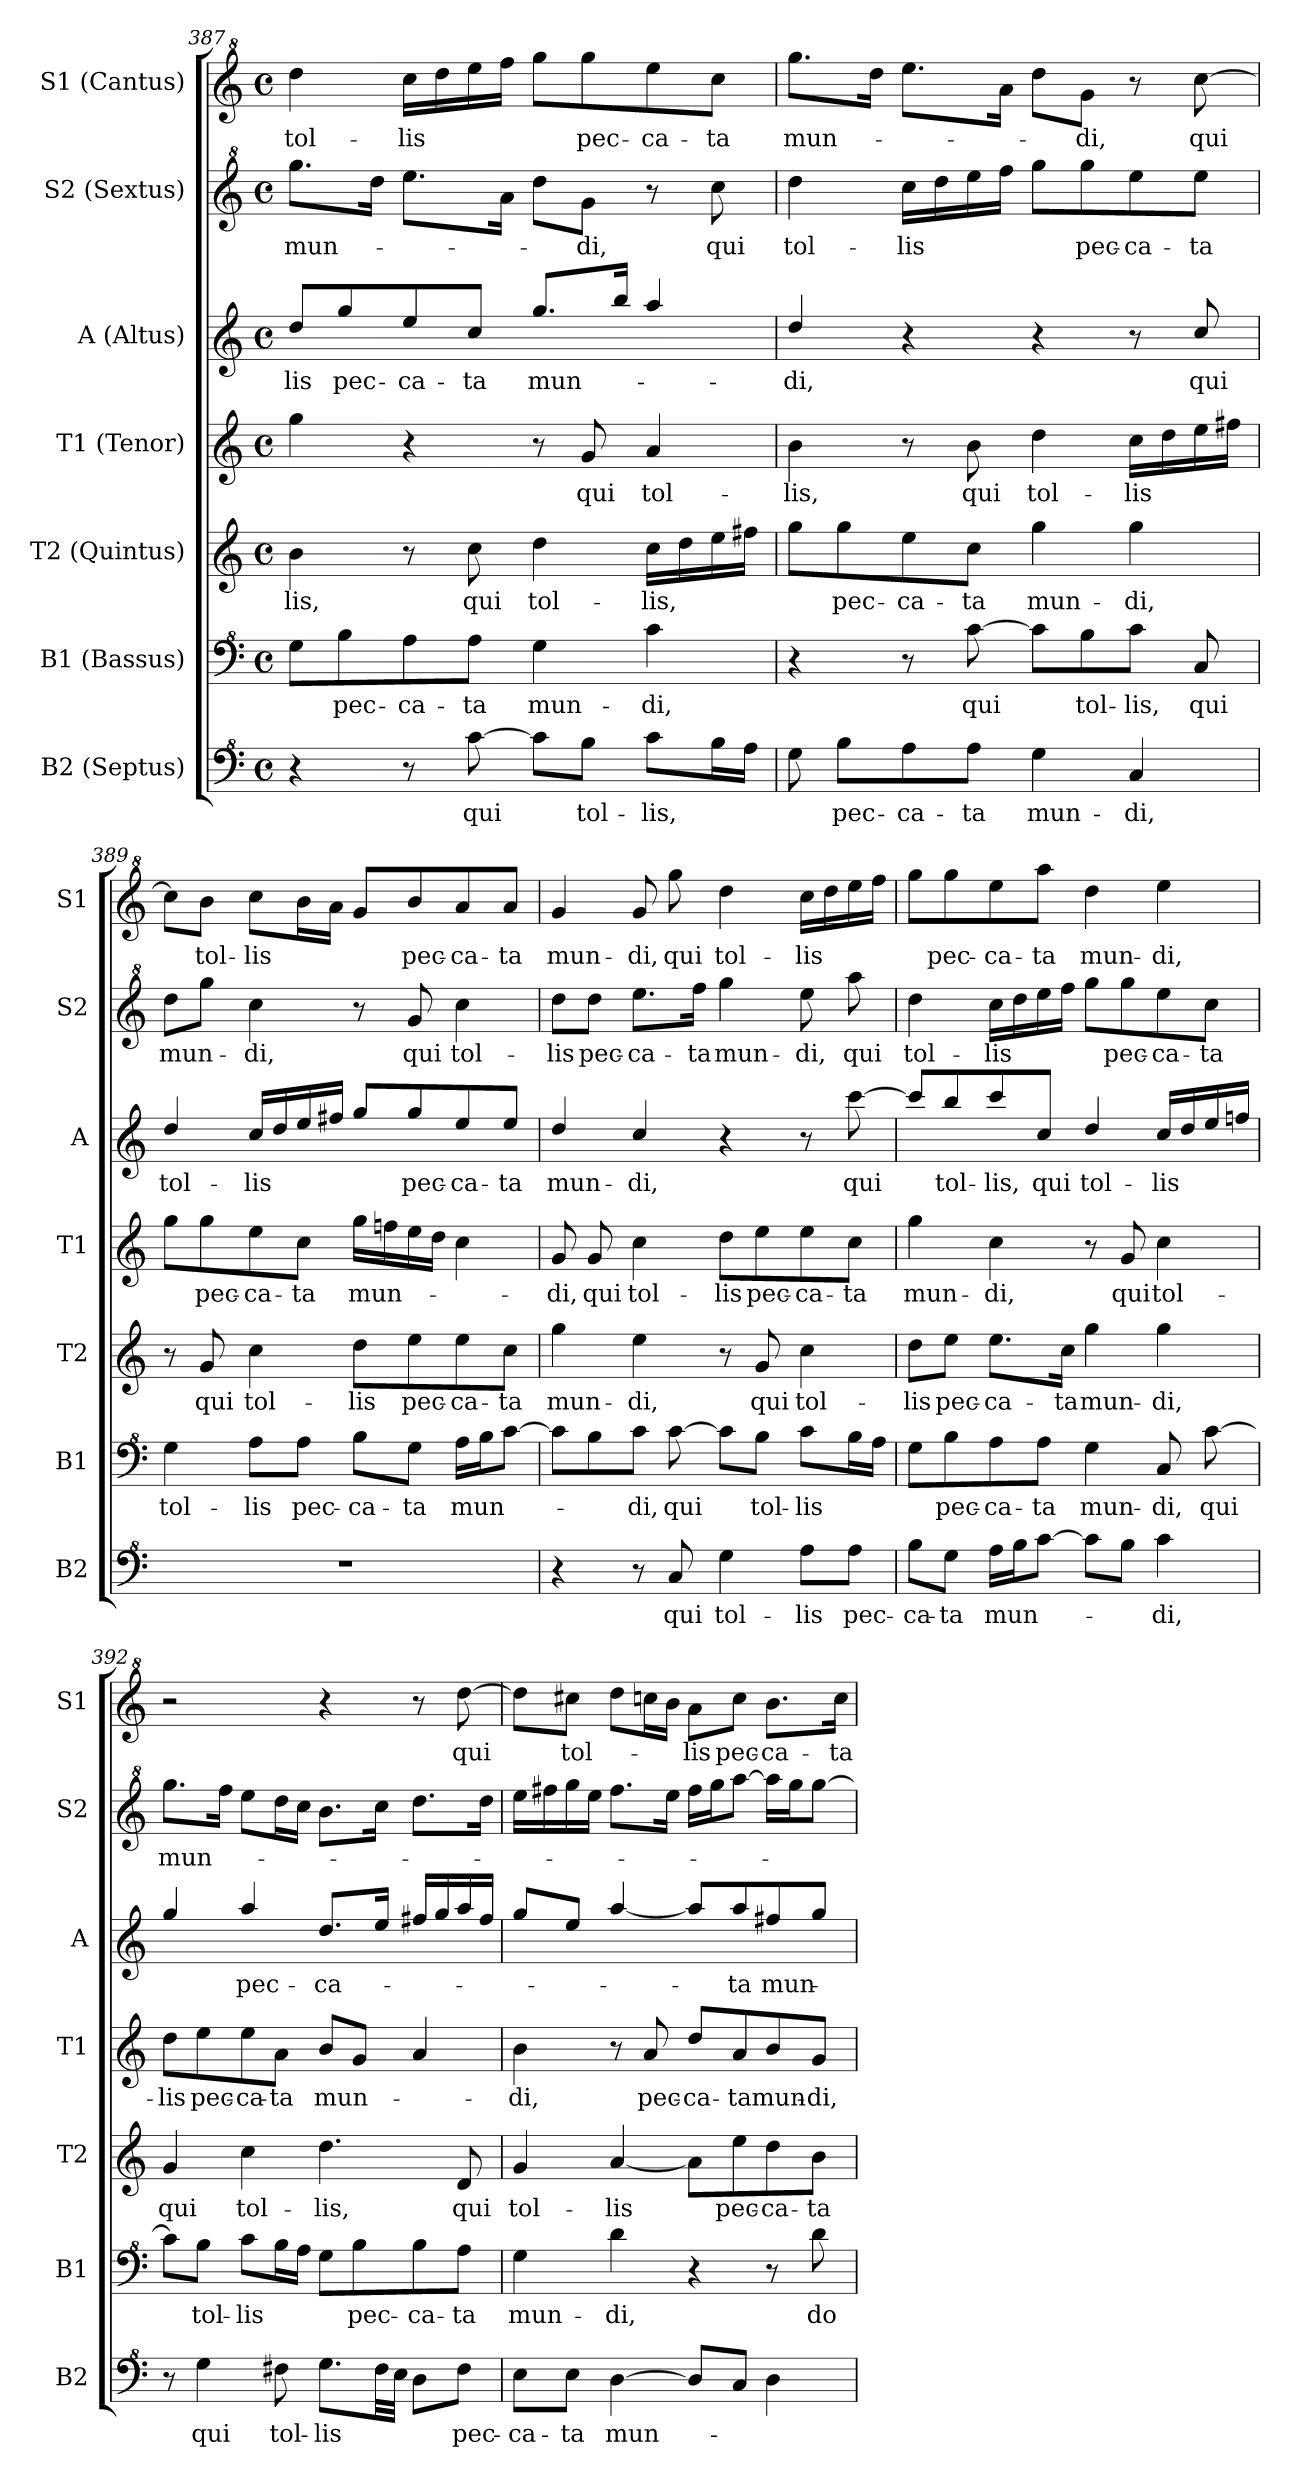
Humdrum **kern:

**kern	**text	**kern	**text	**kern	**text	**kern	**text	**kern	**text	**kern	**text	**kern	**text
*part7	*part7	*part6	*part6	*part5	*part5	*part4	*part4	*part3	*part3	*part2	*part2	*part1	*part1
*staff7	*staff7	*staff6	*staff6	*staff5	*staff5	*staff4	*staff4	*staff3	*staff3	*staff2	*staff2	*staff1	*staff1
*I"B2 (Septus)	*	*I"B1 (Bassus)	*	*I"T2 (Quintus)	*	*I"T1 (Tenor)	*	*I"A (Altus)	*	*I"S2 (Sextus)	*	*I"S1 (Cantus)	*
*I'B2	*	*I'B1	*	*I'T2	*	*I'T1	*	*I'A	*	*I'S2	*	*I'S1	*
!!LO:LB:g=z
*clefF^4	*	*clefF^4	*	*clefG2	*	*clefG2	*	*clefG2	*	*clefG^2	*	*clefG^2	*
*k[]	*	*k[]	*	*k[]	*	*k[]	*	*k[]	*	*k[]	*	*k[]	*
*M4/4	*	*M4/4	*	*M4/4	*	*M4/4	*	*M4/4	*	*M4/4	*	*M4/4	*
*met(c)	*	*met(c)	*	*met(c)	*	*met(c)	*	*met(c)	*	*met(c)	*	*met(c)	*
=387	=387	=387	=387	=387	=387	=387	=387	=387	=387	=387	=387	=387	=387
!	!	!	!	!	!LO:LY:b	!	!	!	!LO:LY:b	!	!LO:LY:b	!	!LO:LY:b
4r	.	8g\L	.	4b\	-lis,	4gg\	.	8dd/L	-lis	8.ggg\L	mun-	4ddd\	tol-
!	!	!	!LO:LY:b	!	!	!	!	!	!LO:LY:b	!	!	!	!
.	.	8b\	pec-	.	.	.	.	8gg/	pec-	.	.	.	.
.	.	.	.	.	.	.	.	.	.	16ddd\Jk	.	.	.
!	!	!	!LO:LY:b	!	!	!	!	!	!LO:LY:b	!	!	!	!LO:LY:b
8r	.	8a\	-ca-	8r	.	4r	.	8ee/	-ca-	8.eee\L	.	16ccc\LL	-lis
.	.	.	.	.	.	.	.	.	.	.	.	16ddd\	.
!	!LO:LY:b	!	!LO:LY:b	!	!LO:LY:b	!	!	!	!LO:LY:b	!	!	!	!
[8cc\	qui	8a\J	-ta	8cc\	qui	.	.	8cc/J	-ta	.	.	16eee\	.
.	.	.	.	.	.	.	.	.	.	16aa\Jk	.	16fff\JJ	.
!	!	!	!LO:LY:b	!	!LO:LY:b	!	!	!	!LO:LY:b	!	!	!	!
8cc\L]	.	4g\	mun-	4dd\	tol-	8r	.	8.gg/L	mun-	8ddd\L	.	8ggg\L	.
!	!LO:LY:b	!	!	!	!	!	!LO:LY:b	!	!	!	!LO:LY:b	!	!LO:LY:b
8b\J	tol-	.	.	.	.	8g/	qui	.	.	8gg\J	-di,	8ggg\	pec-
.	.	.	.	.	.	.	.	16bb/Jk	.	.	.	.	.
!	!LO:LY:b	!	!LO:LY:b	!	!LO:LY:b	!	!LO:LY:b	!	!	!	!	!	!LO:LY:b
8cc\L	-lis,	4cc\	-di,	16cc\LL	-lis,	4a/	tol-	4aa/	.	8r	.	8eee\	-ca-
.	.	.	.	16dd\	.	.	.	.	.	.	.	.	.
!	!	!	!	!	!	!	!	!	!	!	!LO:LY:b	!	!LO:LY:b
16b\L	.	.	.	16ee\	.	.	.	.	.	8ccc\	qui	8ccc\J	-ta
16a\JJ	.	.	.	16ff#X\JJ	.	.	.	.	.	.	.	.	.
=388	=388	=388	=388	=388	=388	=388	=388	=388	=388	=388	=388	=388	=388
!	!	!	!	!	!	!	!LO:LY:b	!	!LO:LY:b	!	!LO:LY:b	!	!LO:LY:b
8g\	.	4r	.	8gg\L	.	4b\	-lis,	4dd/	-di,	4ddd\	tol-	8.ggg\L	mun-
!	!LO:LY:b	!	!	!	!LO:LY:b	!	!	!	!	!	!	!	!
8b\L	pec-	.	.	8gg\	pec-	.	.	.	.	.	.	.	.
.	.	.	.	.	.	.	.	.	.	.	.	16ddd\Jk	.
!	!LO:LY:b	!	!	!	!LO:LY:b	!	!	!	!	!	!LO:LY:b	!	!
8a\	-ca-	8r	.	8ee\	-ca-	8r	.	4r	.	16ccc\LL	-lis	8.eee\L	.
.	.	.	.	.	.	.	.	.	.	16ddd\	.	.	.
!	!LO:LY:b	!	!LO:LY:b	!	!LO:LY:b	!	!LO:LY:b	!	!	!	!	!	!
8a\J	-ta	[8cc\	qui	8cc\J	-ta	8b\	qui	.	.	16eee\	.	.	.
.	.	.	.	.	.	.	.	.	.	16fff\JJ	.	16aa\Jk	.
!	!LO:LY:b	!	!	!	!LO:LY:b	!	!LO:LY:b	!	!	!	!	!	!
4g\	mun-	8cc\L]	.	4gg\	mun-	4dd\	tol-	4r	.	8ggg\L	.	8ddd\L	.
!	!	!	!LO:LY:b	!	!	!	!	!	!	!	!LO:LY:b	!	!LO:LY:b
.	.	8b\	tol-	.	.	.	.	.	.	8ggg\	pec-	8gg\J	-di,
!	!LO:LY:b	!	!LO:LY:b	!	!LO:LY:b	!	!LO:LY:b	!	!	!	!LO:LY:b	!	!
4c/	-di,	8cc\J	-lis,	4gg\	-di,	16cc\LL	-lis	8r	.	8eee\	-ca-	8r	.
.	.	.	.	.	.	16dd\	.	.	.	.	.	.	.
!	!	!	!LO:LY:b	!	!	!	!	!	!LO:LY:b	!	!LO:LY:b	!	!LO:LY:b
.	.	8c/	qui	.	.	16ee\	.	8cc/	qui	8eee\J	-ta	[8ccc\	qui
.	.	.	.	.	.	16ff#X\JJ	.	.	.	.	.	.	.
=389	=389	=389	=389	=389	=389	=389	=389	=389	=389	=389	=389	=389	=389
!	!	!	!LO:LY:b	!	!	!	!	!	!LO:LY:b	!	!LO:LY:b	!	!
1r	.	4g\	tol-	8r	.	8gg\L	.	4dd/	tol-	8ddd\L	mun-	8ccc\L]	.
!	!	!	!	!	!LO:LY:b	!	!LO:LY:b	!	!	!	!	!	!LO:LY:b
.	.	.	.	8g/	qui	8gg\	pec-	.	.	8ggg\J	.	8bb\J	tol-
!	!	!	!LO:LY:b	!	!LO:LY:b	!	!LO:LY:b	!	!LO:LY:b	!	!LO:LY:b	!	!LO:LY:b
.	.	8a\L	-lis	4cc\	tol-	8ee\	-ca-	16cc/LL	-lis	4ccc\	-di,	8ccc\L	-lis
.	.	.	.	.	.	.	.	16dd/	.	.	.	.	.
!	!	!	!LO:LY:b	!	!	!	!LO:LY:b	!	!	!	!	!	!
.	.	8a\J	pec-	.	.	8cc\J	-ta	16ee/	.	.	.	16bb\L	.
.	.	.	.	.	.	.	.	16ff#X/JJ	.	.	.	16aa\JJ	.
!	!	!	!LO:LY:b	!	!LO:LY:b	!	!LO:LY:b	!	!	!	!	!	!
.	.	8b\L	-ca-	8dd\L	-lis	16gg\LL	mun-	8gg/L	.	8r	.	8gg/L	.
.	.	.	.	.	.	16ffni\	.	.	.	.	.	.	.
!	!	!	!LO:LY:b	!	!LO:LY:b	!	!	!	!LO:LY:b	!	!LO:LY:b	!	!LO:LY:b
.	.	8g\J	-ta	8ee\	pec-	16ee\	.	8gg/	pec-	8gg/	qui	8bb/	pec-
.	.	.	.	.	.	16dd\JJ	.	.	.	.	.	.	.
!	!	!	!LO:LY:b	!	!LO:LY:b	!	!	!	!LO:LY:b	!	!LO:LY:b	!	!LO:LY:b
.	.	16a\LL	mun-	8ee\	-ca-	4cc\	.	8ee/	-ca-	4ccc\	tol-	8aa/	-ca-
.	.	16b\J	.	.	.	.	.	.	.	.	.	.	.
!	!	!	!	!	!LO:LY:b	!	!	!	!LO:LY:b	!	!	!	!LO:LY:b
.	.	[8cc\J	.	8cc\J	-ta	.	.	8ee/J	-ta	.	.	8aa/J	-ta
=390	=390	=390	=390	=390	=390	=390	=390	=390	=390	=390	=390	=390	=390
!	!	!	!	!	!LO:LY:b	!	!LO:LY:b	!	!LO:LY:b	!	!LO:LY:b	!	!LO:LY:b
4r	.	8cc\L]	.	4gg\	mun-	8g/	-di,	4dd/	mun-	8ddd\L	-lis	4gg/	mun-
!	!	!	!	!	!	!	!LO:LY:b	!	!	!	!LO:LY:b	!	!
.	.	8b\	.	.	.	8g/	qui	.	.	8ddd\J	pec-	.	.
!	!	!	!LO:LY:b	!	!LO:LY:b	!	!LO:LY:b	!	!LO:LY:b	!	!LO:LY:b	!	!LO:LY:b
8r	.	8cc\J	-di,	4ee\	-di,	4cc\	tol-	4cc/	-di,	8.eee\L	-ca-	8gg/	-di,
!	!LO:LY:b	!	!LO:LY:b	!	!	!	!	!	!	!	!	!	!LO:LY:b
8c/	qui	[8cc\	qui	.	.	.	.	.	.	.	.	8ggg\	qui
!	!	!	!	!	!	!	!	!	!	!	!LO:LY:b	!	!
.	.	.	.	.	.	.	.	.	.	16fff\Jk	-ta	.	.
!	!LO:LY:b	!	!	!	!	!	!LO:LY:b	!	!	!	!LO:LY:b	!	!LO:LY:b
4g\	tol-	8cc\L]	.	8r	.	8dd\L	-lis	4r	.	4ggg\	mun-	4ddd\	tol-
!	!	!	!LO:LY:b	!	!LO:LY:b	!	!LO:LY:b	!	!	!	!	!	!
.	.	8b\J	tol-	8g/	qui	8ee\	pec-	.	.	.	.	.	.
!	!LO:LY:b	!	!LO:LY:b	!	!LO:LY:b	!	!LO:LY:b	!	!	!	!LO:LY:b	!	!LO:LY:b
8a\L	-lis	8cc\L	-lis	4cc\	tol-	8ee\	-ca-	8r	.	8eee\	-di,	16ccc\LL	-lis
.	.	.	.	.	.	.	.	.	.	.	.	16ddd\	.
!	!LO:LY:b	!	!	!	!	!	!LO:LY:b	!	!LO:LY:b	!	!LO:LY:b	!	!
8a\J	pec-	16b\L	.	.	.	8cc\J	-ta	[8ccc\	qui	8aaa\	qui	16eee\	.
.	.	16a\JJ	.	.	.	.	.	.	.	.	.	16fff\JJ	.
!!LO:PB:g=z
=391	=391	=391	=391	=391	=391	=391	=391	=391	=391	=391	=391	=391	=391
!	!LO:LY:b	!	!	!	!LO:LY:b	!	!LO:LY:b	!	!	!	!LO:LY:b	!	!
8b\L	-ca-	8g\L	.	8dd\L	-lis	4gg\	mun-	8ccc/L]	.	4ddd\	tol-	8ggg\L	.
!	!LO:LY:b	!	!LO:LY:b	!	!LO:LY:b	!	!	!	!LO:LY:b	!	!	!	!LO:LY:b
8g\J	-ta	8b\	pec-	8ee\J	pec-	.	.	8bb/	tol-	.	.	8ggg\	pec-
!	!LO:LY:b	!	!LO:LY:b	!	!LO:LY:b	!	!LO:LY:b	!	!LO:LY:b	!	!LO:LY:b	!	!LO:LY:b
16a\LL	mun-	8a\	-ca-	8.ee\L	-ca-	4cc\	-di,	8ccc/	-lis,	16ccc\LL	-lis	8eee\	-ca-
16b\J	.	.	.	.	.	.	.	.	.	16ddd\	.	.	.
!	!	!	!LO:LY:b	!	!	!	!	!	!LO:LY:b	!	!	!	!LO:LY:b
[8cc\J	.	8a\J	-ta	.	.	.	.	8cc/J	qui	16eee\	.	8aaa\J	-ta
!	!	!	!	!	!LO:LY:b	!	!	!	!	!	!	!	!
.	.	.	.	16cc\Jk	-ta	.	.	.	.	16fff\JJ	.	.	.
!	!	!	!LO:LY:b	!	!LO:LY:b	!	!	!	!LO:LY:b	!	!	!	!LO:LY:b
8cc\L]	.	4g\	mun-	4gg\	mun-	8r	.	4dd/	tol-	8ggg\L	.	4ddd\	mun-
!	!	!	!	!	!	!	!LO:LY:b	!	!	!	!LO:LY:b	!	!
8b\J	.	.	.	.	.	8g/	qui	.	.	8ggg\	pec-	.	.
!	!LO:LY:b	!	!LO:LY:b	!	!LO:LY:b	!	!LO:LY:b	!	!LO:LY:b	!	!LO:LY:b	!	!LO:LY:b
4cc\	-di,	8c/	-di,	4gg\	-di,	4cc\	tol-	16cc/LL	-lis	8eee\	-ca-	4eee\	-di,
.	.	.	.	.	.	.	.	16dd/	.	.	.	.	.
!	!	!	!LO:LY:b	!	!	!	!	!	!	!	!LO:LY:b	!	!
.	.	[8cc\	qui	.	.	.	.	16ee/	.	8ccc\J	-ta	.	.
.	.	.	.	.	.	.	.	16ffni/JJ	.	.	.	.	.
=392	=392	=392	=392	=392	=392	=392	=392	=392	=392	=392	=392	=392	=392
!	!	!	!	!	!LO:LY:b	!	!LO:LY:b	!	!	!	!LO:LY:b	!	!
8r	.	8cc\L]	.	4g/	qui	8dd\L	-lis	4gg/	.	8.ggg\L	mun-	2r	.
!	!LO:LY:b	!	!LO:LY:b	!	!	!	!LO:LY:b	!	!	!	!	!	!
4g\	qui	8b\J	tol-	.	.	8ee\	pec-	.	.	.	.	.	.
.	.	.	.	.	.	.	.	.	.	16fff\Jk	.	.	.
!	!	!	!LO:LY:b	!	!LO:LY:b	!	!LO:LY:b	!	!LO:LY:b	!	!	!	!
.	.	8cc\L	-lis	4cc\	tol-	8ee\	-ca-	4aa/	pec-	8eee\L	.	.	.
!	!LO:LY:b	!	!	!	!	!	!LO:LY:b	!	!	!	!	!	!
8f#X\	tol-	16b\L	.	.	.	8a\J	-ta	.	.	16ddd\L	.	.	.
.	.	16a\JJ	.	.	.	.	.	.	.	16ccc\JJ	.	.	.
!	!LO:LY:b	!	!	!	!LO:LY:b	!	!LO:LY:b	!	!LO:LY:b	!	!	!	!
8.g\L	-lis	8g\L	.	4.dd\	-lis,	8b/L	mun-	8.dd/L	-ca-	8.bb\L	.	4r	.
!	!	!	!LO:LY:b	!	!	!	!	!	!	!	!	!	!
.	.	8b\	pec-	.	.	8g/J	.	.	.	.	.	.	.
32f#\LL	.	.	.	.	.	.	.	16ee/Jk	.	16ccc\Jk	.	.	.
32e\JJJ	.	.	.	.	.	.	.	.	.	.	.	.	.
!	!	!	!LO:LY:b	!	!	!	!	!	!	!	!	!	!
8d\L	.	8b\	-ca-	.	.	4a/	.	16ff#X/LL	.	8.ddd\L	.	8r	.
.	.	.	.	.	.	.	.	16gg/	.	.	.	.	.
!	!LO:LY:b	!	!LO:LY:b	!	!LO:LY:b	!	!	!	!	!	!	!	!LO:LY:b
8f#\J	pec-	8a\J	-ta	8d/	qui	.	.	16aa/	.	.	.	[8ddd\	qui
.	.	.	.	.	.	.	.	16ff#/JJ	.	16ddd\Jk	.	.	.
=393	=393	=393	=393	=393	=393	=393	=393	=393	=393	=393	=393	=393	=393
!	!LO:LY:b	!	!LO:LY:b	!	!LO:LY:b	!	!LO:LY:b	!	!	!	!	!	!
8e\L	-ca-	4g\	mun-	4g/	tol-	4b\	-di,	8gg/L	.	16eee\LL	.	8ddd\L]	.
.	.	.	.	.	.	.	.	.	.	16fff#X\	.	.	.
!	!LO:LY:b	!	!	!	!	!	!	!	!	!	!	!	!LO:LY:b
8e\J	-ta	.	.	.	.	.	.	8ee/J	.	16ggg\	.	8ccc#X\J	tol-
.	.	.	.	.	.	.	.	.	.	16eee\JJ	.	.	.
!	!LO:LY:b	!	!LO:LY:b	!	!LO:LY:b	!	!	!	!	!	!	!	!
[4d\	mun-	4dd\	-di,	[4a/	-lis	8r	.	[4aa/	.	8.fff#\L	.	8ddd\L	.
!	!	!	!	!	!	!	!LO:LY:b	!	!	!	!	!	!
.	.	.	.	.	.	8a/	pec-	.	.	.	.	16cccn\L	.
.	.	.	.	.	.	.	.	.	.	16eee\Jk	.	16bb\JJ	.
!	!	!	!	!	!	!	!LO:LY:b	!	!	!	!	!	!LO:LY:b
8d/L]	.	4r	.	8a\L]	.	8dd/L	-ca-	8aa/L]	.	16fff#\LL	.	8aa\L	-lis
.	.	.	.	.	.	.	.	.	.	16ggg\J	.	.	.
!	!	!	!	!	!LO:LY:b	!	!LO:LY:b	!	!LO:LY:b	!	!	!	!LO:LY:b
8c/J	.	.	.	8ee\	pec-	8a/	-ta	8aa/	-ta	[8aaa\J	.	8ccc\J	pec-
!	!	!	!	!	!LO:LY:b	!	!LO:LY:b	!	!LO:LY:b	!	!	!	!LO:LY:b
4d\	.	8r	.	8dd\	-ca-	8b/	mun-	8ff#X/	mun-	16aaa\LL]	.	8.bb\L	-ca-
.	.	.	.	.	.	.	.	.	.	16ggg\J	.	.	.
!	!	!	!LO:LY:b	!	!LO:LY:b	!	!LO:LY:b	!	!	!	!	!	!
.	.	8dd\	do-	8b\J	-ta	8g/J	-di,	8gg/J	.	[8ggg\J	.	.	.
!	!	!	!	!	!	!	!	!	!	!	!	!	!LO:LY:b
.	.	.	.	.	.	.	.	.	.	.	.	16ccc\Jk	-ta
=	=	=	=	=	=	=	=	=	=	=	=	=	=
*-	*-	*-	*-	*-	*-	*-	*-	*-	*-	*-	*-	*-	*-
